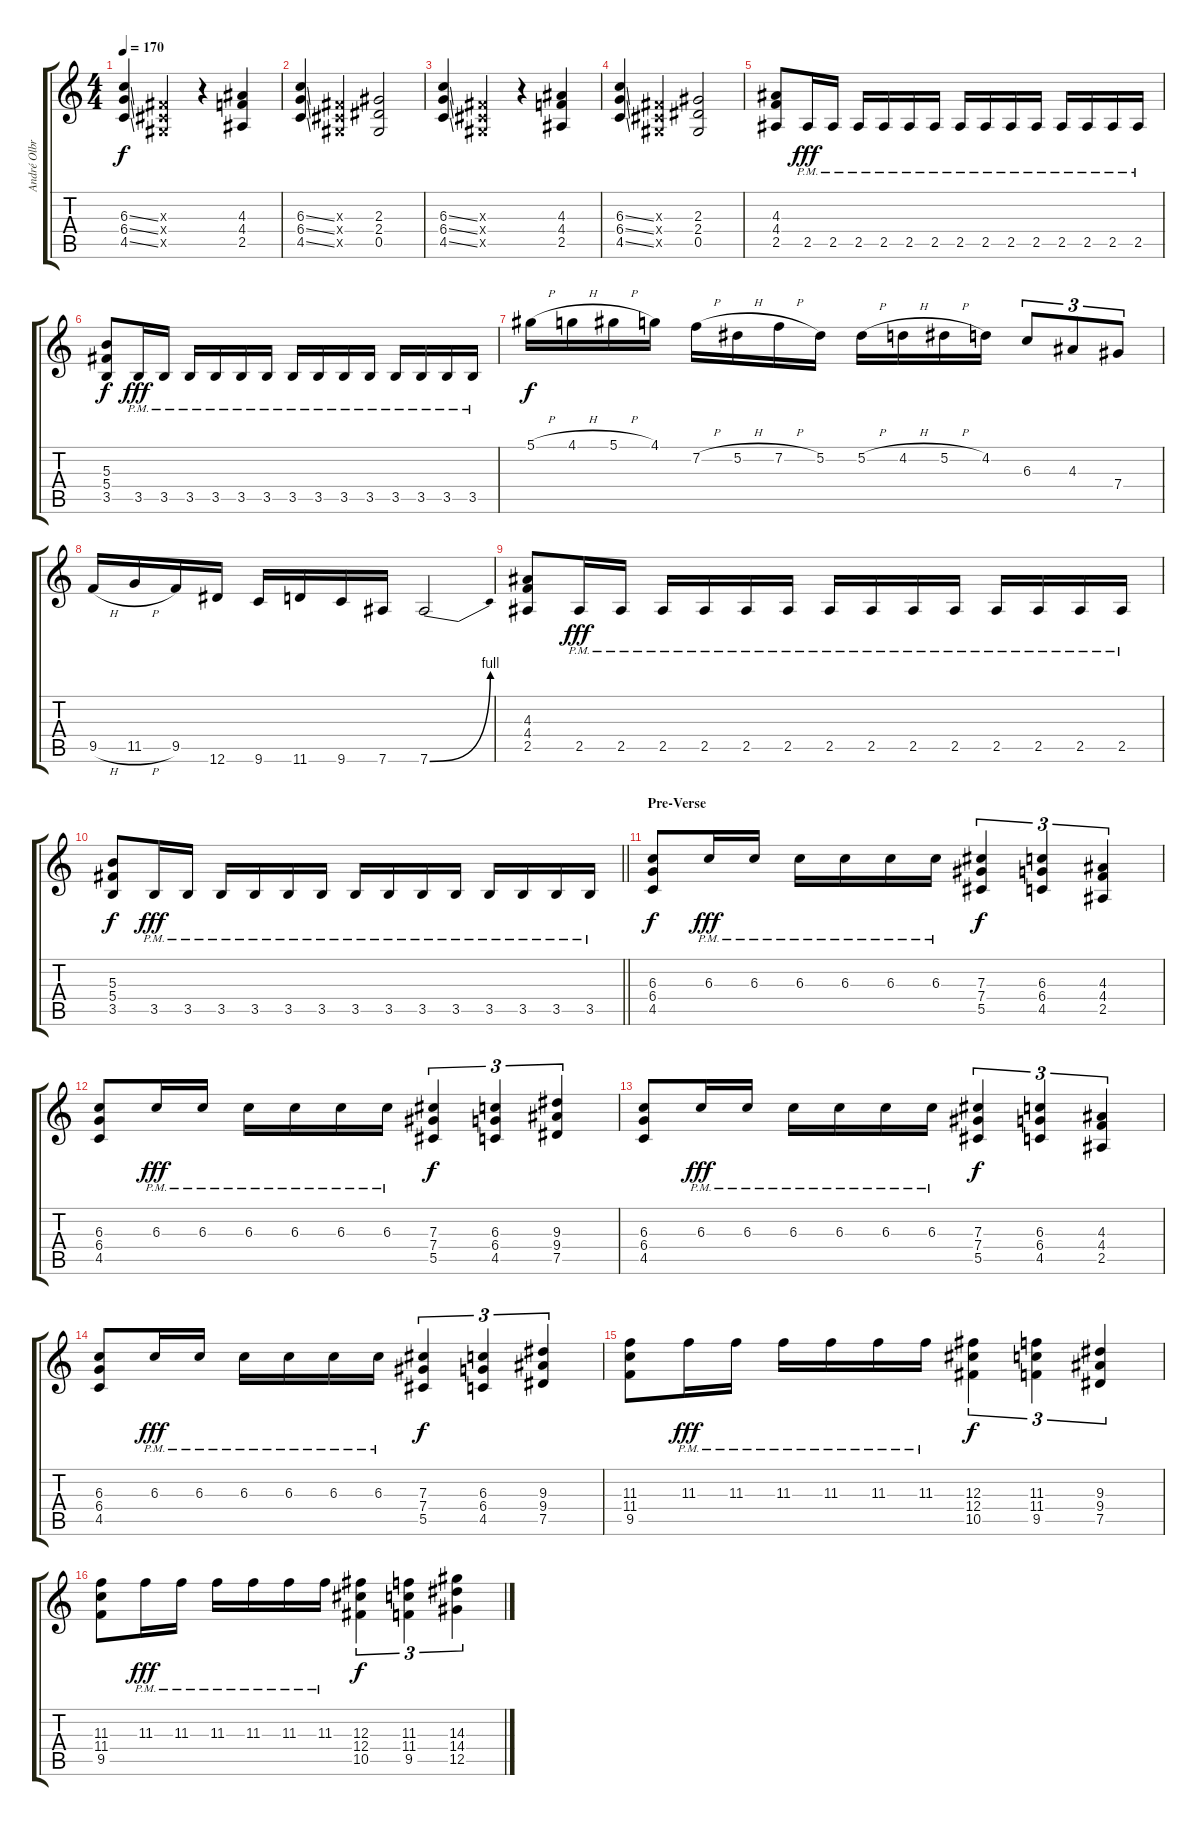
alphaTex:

\track ("André Olbrich" "André Olbr") {instrument overdrivenguitar}
\staff {score tabs}
\tuning (Eb4 Bb3 Gb3 Db3 Ab2 Eb2) {hide}
\ts (4 4)
\tempo 170
\clef g2
\ks c
(6.3{ss} 6.4{ss} 4.5{ss}).4{dy f} (0.3{x} 0.4{x} 0.5{x}).4 r.4 (4.3 4.4 2.5).4 |
(6.3{ss} 6.4{ss} 4.5{ss}).4 (0.3{x} 0.4{x} 0.5{x}).4 (2.3 2.4 0.5).2 |
(6.3{ss} 6.4{ss} 4.5{ss}).4 (0.3{x} 0.4{x} 0.5{x}).4 r.4 (4.3 4.4 2.5).4 |
(6.3{ss} 6.4{ss} 4.5{ss}).4 (0.3{x} 0.4{x} 0.5{x}).4 (2.3 2.4 0.5).2 |
(4.3 4.4 2.5).8 2.5{pm}.16{dy fff} 2.5{pm}.16 2.5{pm}.16 2.5{pm}.16 2.5{pm}.16 2.5{pm}.16 2.5{pm}.16 2.5{pm}.16 2.5{pm}.16 2.5{pm}.16 2.5{pm}.16 2.5{pm}.16 2.5{pm}.16 2.5{pm}.16 |
(5.3 5.4 3.5).8{dy f} 3.5{pm}.16{dy fff} 3.5{pm}.16 3.5{pm}.16 3.5{pm}.16 3.5{pm}.16 3.5{pm}.16 3.5{pm}.16 3.5{pm}.16 3.5{pm}.16 3.5{pm}.16 3.5{pm}.16 3.5{pm}.16 3.5{pm}.16 3.5{pm}.16 |
5.1{h}.16{dy f} 4.1{h}.16 5.1{h}.16 4.1.16 7.2{h}.16 5.2{h}.16 7.2{h}.16 5.2.16 5.2{h}.16 4.2{h}.16 5.2{h}.16 4.2.16 6.3.8{tu (3 2)} 4.3.8{tu (3 2)} 7.4.8{tu (3 2)} |
9.5{h}.16 11.5{h}.16 9.5.16 12.6.16 9.6.16 11.6.16 9.6.16 7.6.16 7.6{be (bend 0 0 60 4)}.2 |
(4.3 4.4 2.5).8 2.5{pm}.16{dy fff} 2.5{pm}.16 2.5{pm}.16 2.5{pm}.16 2.5{pm}.16 2.5{pm}.16 2.5{pm}.16 2.5{pm}.16 2.5{pm}.16 2.5{pm}.16 2.5{pm}.16 2.5{pm}.16 2.5{pm}.16 2.5{pm}.16 |
\barLineRight lightlight
(5.3 5.4 3.5).8{dy f} 3.5{pm}.16{dy fff} 3.5{pm}.16 3.5{pm}.16 3.5{pm}.16 3.5{pm}.16 3.5{pm}.16 3.5{pm}.16 3.5{pm}.16 3.5{pm}.16 3.5{pm}.16 3.5{pm}.16 3.5{pm}.16 3.5{pm}.16 3.5{pm}.16 |
\section ("" "Pre-Verse")
(6.3 6.4 4.5).8{dy f} 6.3{pm}.16{dy fff} 6.3{pm}.16 6.3{pm}.16 6.3{pm}.16 6.3{pm}.16 6.3{pm}.16 (7.3 7.4 5.5).4{tu (3 2) dy f} (6.3 6.4 4.5).4{tu (3 2)} (4.3 4.4 2.5).4{tu (3 2)} |
(6.3 6.4 4.5).8 6.3{pm}.16{dy fff} 6.3{pm}.16 6.3{pm}.16 6.3{pm}.16 6.3{pm}.16 6.3{pm}.16 (7.3 7.4 5.5).4{tu (3 2) dy f} (6.3 6.4 4.5).4{tu (3 2)} (9.3 9.4 7.5).4{tu (3 2)} |
(6.3 6.4 4.5).8 6.3{pm}.16{dy fff} 6.3{pm}.16 6.3{pm}.16 6.3{pm}.16 6.3{pm}.16 6.3{pm}.16 (7.3 7.4 5.5).4{tu (3 2) dy f} (6.3 6.4 4.5).4{tu (3 2)} (4.3 4.4 2.5).4{tu (3 2)} |
(6.3 6.4 4.5).8 6.3{pm}.16{dy fff} 6.3{pm}.16 6.3{pm}.16 6.3{pm}.16 6.3{pm}.16 6.3{pm}.16 (7.3 7.4 5.5).4{tu (3 2) dy f} (6.3 6.4 4.5).4{tu (3 2)} (9.3 9.4 7.5).4{tu (3 2)} |
(11.3 11.4 9.5).8 11.3{pm}.16{dy fff} 11.3{pm}.16 11.3{pm}.16 11.3{pm}.16 11.3{pm}.16 11.3{pm}.16 (12.3 12.4 10.5).4{tu (3 2) dy f} (11.3 11.4 9.5).4{tu (3 2)} (9.3 9.4 7.5).4{tu (3 2)} |
(11.3 11.4 9.5).8 11.3{pm}.16{dy fff} 11.3{pm}.16 11.3{pm}.16 11.3{pm}.16 11.3{pm}.16 11.3{pm}.16 (12.3 12.4 10.5).4{tu (3 2) dy f} (11.3 11.4 9.5).4{tu (3 2)} (14.3 14.4 12.5).4{tu (3 2)}
